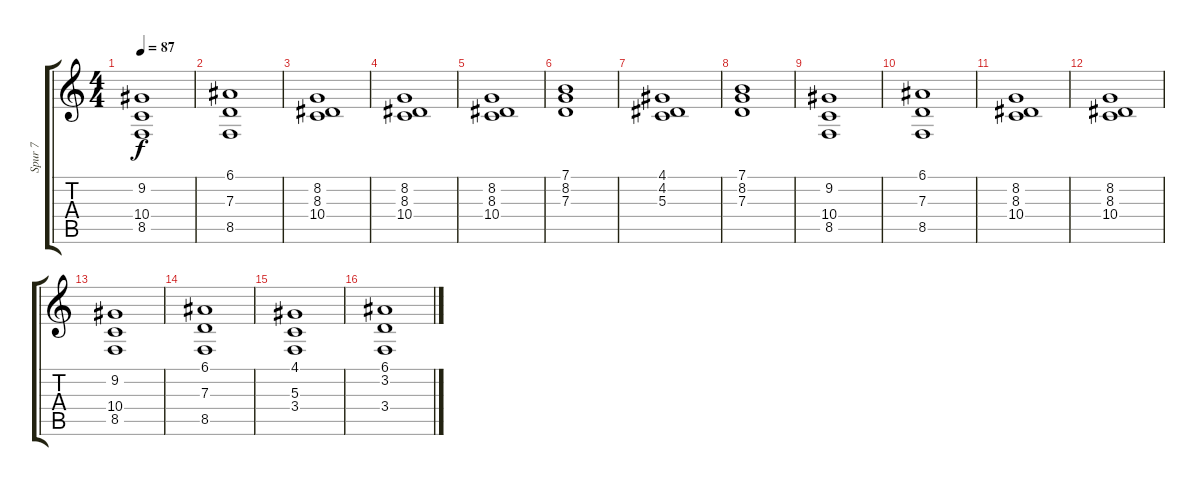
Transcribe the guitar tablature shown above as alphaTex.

\track ("Spur 7" "Spur 7") {instrument stringensemble1}
\staff {score tabs}
\tuning (E4 B3 G3 D3 A2 E2) {hide}
\ts (4 4)
\tempo 87
\clef g2
\ks c
(9.2 10.4 8.5).1{dy f} |
(6.1 7.3 8.5).1 |
(8.2 8.3 10.4).1 |
(8.2 8.3 10.4).1 |
(8.2 8.3 10.4).1 |
(7.1 8.2 7.3).1 |
(4.1 4.2 5.3).1 |
(7.1 8.2 7.3).1 |
(9.2 10.4 8.5).1 |
(6.1 7.3 8.5).1 |
(8.2 8.3 10.4).1 |
(8.2 8.3 10.4).1 |
(9.2 10.4 8.5).1 |
(6.1 7.3 8.5).1 |
(4.1 5.3 3.4).1 |
(6.1 3.2 3.4).1
